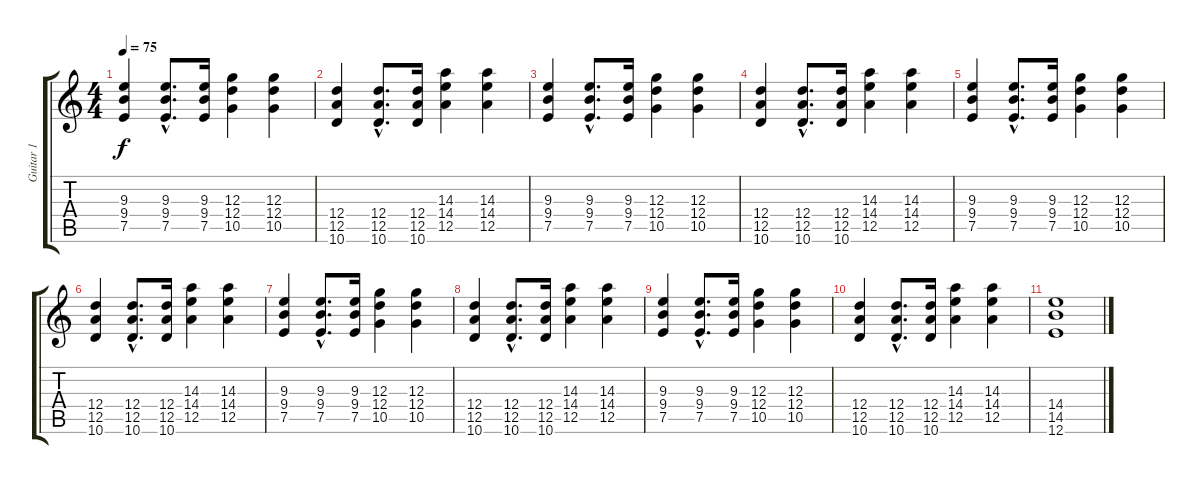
\track ("Guitar 1" "Guitar 1") {instrument overdrivenguitar}
\staff {score tabs}
\tuning (E4 B3 G3 D3 A2 E2) {hide}
\ts (4 4)
\tempo 75
\clef g2
\ks c
(9.3 9.4 7.5).4{dy f} (9.3{hac} 9.4{hac} 7.5{hac}).8{d} (9.3 9.4 7.5).16 (12.3 12.4 10.5).4 (12.3 12.4 10.5).4 |
(12.4 12.5 10.6).4 (12.4{hac} 12.5{hac} 10.6{hac}).8{d} (12.4 12.5 10.6).16 (14.3 14.4 12.5).4 (14.3 14.4 12.5).4 |
(9.3 9.4 7.5).4 (9.3{hac} 9.4{hac} 7.5{hac}).8{d} (9.3 9.4 7.5).16 (12.3 12.4 10.5).4 (12.3 12.4 10.5).4 |
(12.4 12.5 10.6).4 (12.4{hac} 12.5{hac} 10.6{hac}).8{d} (12.4 12.5 10.6).16 (14.3 14.4 12.5).4 (14.3 14.4 12.5).4 |
(9.3 9.4 7.5).4 (9.3{hac} 9.4{hac} 7.5{hac}).8{d} (9.3 9.4 7.5).16 (12.3 12.4 10.5).4 (12.3 12.4 10.5).4 |
(12.4 12.5 10.6).4 (12.4{hac} 12.5{hac} 10.6{hac}).8{d} (12.4 12.5 10.6).16 (14.3 14.4 12.5).4 (14.3 14.4 12.5).4 |
(9.3 9.4 7.5).4 (9.3{hac} 9.4{hac} 7.5{hac}).8{d} (9.3 9.4 7.5).16 (12.3 12.4 10.5).4 (12.3 12.4 10.5).4 |
(12.4 12.5 10.6).4 (12.4{hac} 12.5{hac} 10.6{hac}).8{d} (12.4 12.5 10.6).16 (14.3 14.4 12.5).4 (14.3 14.4 12.5).4 |
(9.3 9.4 7.5).4 (9.3{hac} 9.4{hac} 7.5{hac}).8{d} (9.3 9.4 7.5).16 (12.3 12.4 10.5).4 (12.3 12.4 10.5).4 |
(12.4 12.5 10.6).4 (12.4{hac} 12.5{hac} 10.6{hac}).8{d} (12.4 12.5 10.6).16 (14.3 14.4 12.5).4 (14.3 14.4 12.5).4 |
(14.4 14.5 12.6).1
